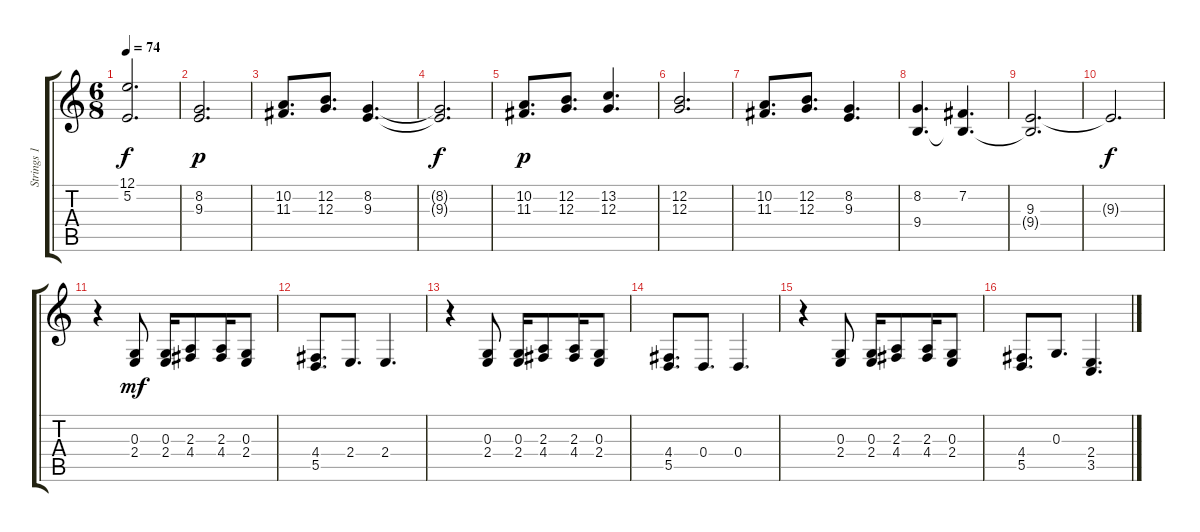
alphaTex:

\track ("Strings 1" "Strings 1") {instrument stringensemble2}
\staff {score tabs}
\tuning (E4 B3 G3 D3 A2 E2) {hide}
\ts (6 8)
\tempo 74
\clef g2
\ks c
(12.1{t} 5.2{t}).2{d dy f} |
(8.2 9.3).2{d dy p} |
(10.2 11.3).8{d} (12.2 12.3).8{d} (8.2 9.3).4{d} |
(8.2{t} 9.3{t}).2{d dy f} |
(10.2 11.3).8{d dy p} (12.2 12.3).8{d} (13.2 12.3).4{d} |
(12.2 12.3).2{d} |
(10.2 11.3).8{d} (12.2 12.3).8{d} (8.2 9.3).4{d} |
(8.2 9.4).4{d} (7.2 9.4{t}).4{d} |
(9.3 9.4{t}).2{d} |
9.3{t}.2{d dy f} |
r.4 (0.3 2.4).8{dy mf} (0.3 2.4).16 (2.3 4.4).8 (2.3 4.4).16 (0.3 2.4).8 |
(4.4 5.5).8{d} 2.4.8{d} 2.4.4{d} |
r.4 (0.3 2.4).8 (0.3 2.4).16 (2.3 4.4).8 (2.3 4.4).16 (0.3 2.4).8 |
(4.4 5.5).8{d} 0.4.8{d} 0.4.4{d} |
r.4 (0.3 2.4).8 (0.3 2.4).16 (2.3 4.4).8 (2.3 4.4).16 (0.3 2.4).8 |
(4.4 5.5).8{d} 0.3.8{d} (2.4 3.5).4{d}
